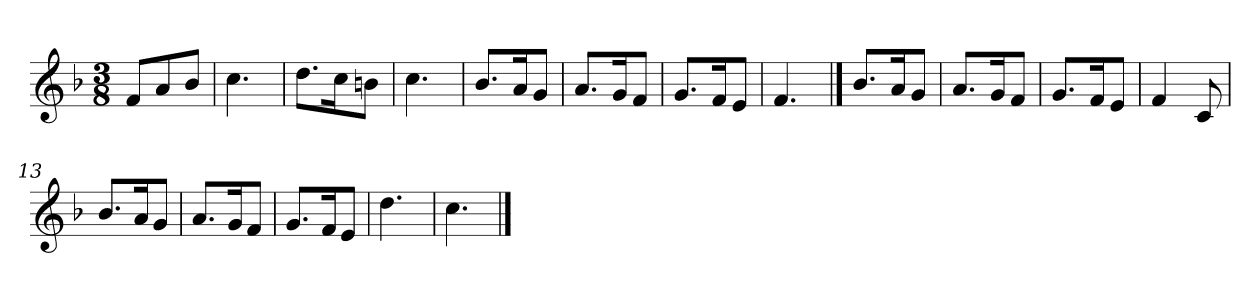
**kern
*part1
*staff1
*clefG2
*k[b-]
*F:
*M3/8
*MM120
=1
8f/L
8a/
8b-/J
=2
4.cc
=3
8.dd\L
16cc\K
8bn\J
=4
4.cc
=5
8.b-/L
16a/K
8g/J
=6
8.a/L
16g/K
8f/J
=7
8.g/L
16f/K
8e/J
=8
4.f
==9
8.b-/L
16a/K
8g/J
=10
8.a/L
16g/K
8f/J
=11
8.g/L
16f/K
8e/J
=12
4f
8c
=13
8.b-/L
16a/K
8g/J
=14
8.a/L
16g/K
8f/J
=15
8.g/L
16f/K
8e/J
=16
4.dd
=17
4.cc
==
*-
